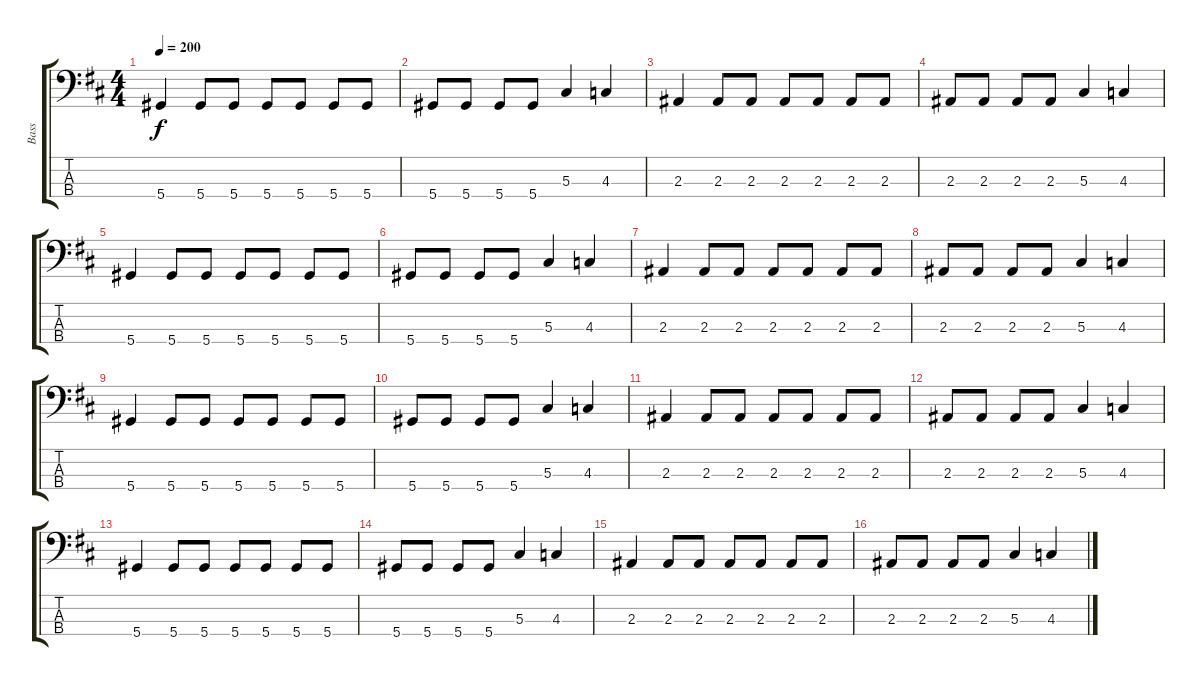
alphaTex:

\track ("Bass" "Bass") {instrument electricbassfinger}
\staff {score tabs}
\tuning (Gb2 Db2 Ab1 Eb1) {hide}
\ts (4 4)
\tempo 200
\clef f4
\ks d
5.4.4{dy f} 5.4.8 5.4.8 5.4.8 5.4.8 5.4.8 5.4.8 |
5.4.8 5.4.8 5.4.8 5.4.8 5.3.4 4.3.4 |
2.3.4 2.3.8 2.3.8 2.3.8 2.3.8 2.3.8 2.3.8 |
2.3.8 2.3.8 2.3.8 2.3.8 5.3.4 4.3.4 |
5.4.4 5.4.8 5.4.8 5.4.8 5.4.8 5.4.8 5.4.8 |
5.4.8 5.4.8 5.4.8 5.4.8 5.3.4 4.3.4 |
2.3.4 2.3.8 2.3.8 2.3.8 2.3.8 2.3.8 2.3.8 |
2.3.8 2.3.8 2.3.8 2.3.8 5.3.4 4.3.4 |
5.4.4 5.4.8 5.4.8 5.4.8 5.4.8 5.4.8 5.4.8 |
5.4.8 5.4.8 5.4.8 5.4.8 5.3.4 4.3.4 |
2.3.4 2.3.8 2.3.8 2.3.8 2.3.8 2.3.8 2.3.8 |
2.3.8 2.3.8 2.3.8 2.3.8 5.3.4 4.3.4 |
5.4.4 5.4.8 5.4.8 5.4.8 5.4.8 5.4.8 5.4.8 |
5.4.8 5.4.8 5.4.8 5.4.8 5.3.4 4.3.4 |
2.3.4 2.3.8 2.3.8 2.3.8 2.3.8 2.3.8 2.3.8 |
2.3.8 2.3.8 2.3.8 2.3.8 5.3.4 4.3.4
